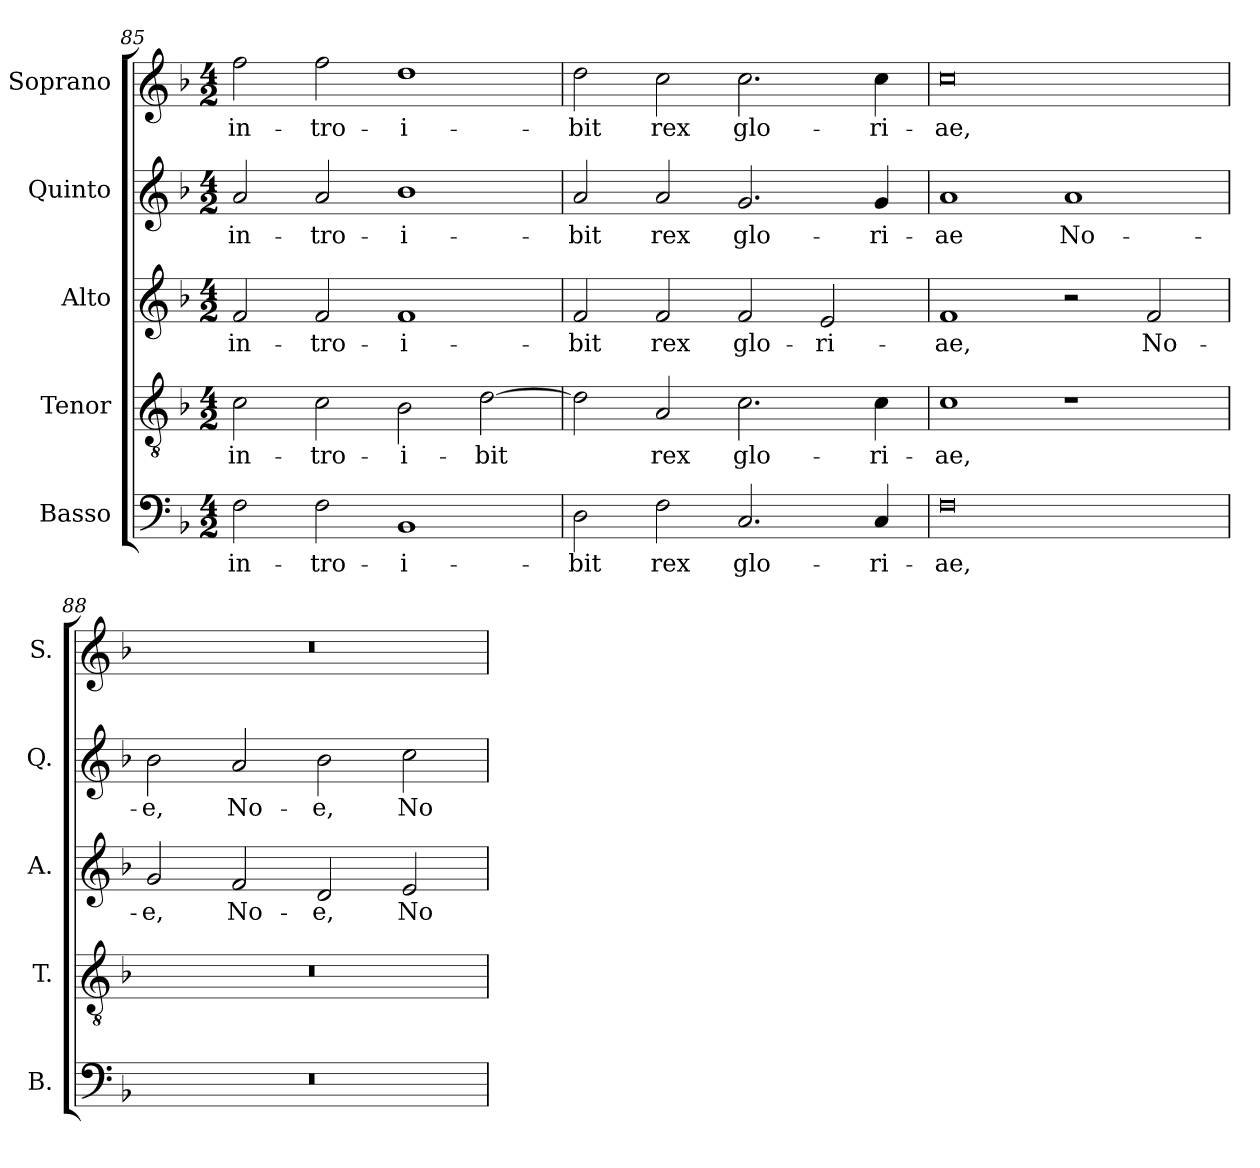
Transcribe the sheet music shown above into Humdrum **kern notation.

**kern	**text	**kern	**text	**kern	**text	**kern	**text	**kern	**text
*part5	*part5	*part4	*part4	*part3	*part3	*part2	*part2	*part1	*part1
*staff5	*staff5	*staff4	*staff4	*staff3	*staff3	*staff2	*staff2	*staff1	*staff1
*I"Basso	*	*I"Tenor	*	*I"Alto	*	*I"Quinto	*	*I"Soprano	*
*I'B.	*	*I'T.	*	*I'A.	*	*I'Q.	*	*I'S.	*
*clefF4	*	*clefGv2	*	*clefG2	*	*clefG2	*	*clefG2	*
*	*	*ITrd7c12	*	*	*	*	*	*	*
*k[b-]	*	*k[b-]	*	*k[b-]	*	*k[b-]	*	*k[b-]	*
*F:	*	*F:	*	*F:	*	*F:	*	*F:	*
*M4/2	*	*M4/2	*	*M4/2	*	*M4/2	*	*M4/2	*
=85	=85	=85	=85	=85	=85	=85	=85	=85	=85
!	!LO:LY:b:color=#000000	!	!	!	!	!	!	!	!
!	!	!	!LO:LY:b:color=#000000	!	!	!	!	!	!
!	!	!	!	!	!LO:LY:b:color=#000000	!	!	!	!
!	!	!	!	!	!	!	!LO:LY:b:color=#000000	!	!
!	!	!	!	!	!	!	!	!	!LO:LY:b:color=#000000
2Fi\	in-	2Ci\	in-	2fi/	in-	2ai/	in-	2ffi\	in-
!	!LO:LY:b:color=#000000	!	!	!	!	!	!	!	!
!	!	!	!LO:LY:b:color=#000000	!	!	!	!	!	!
!	!	!	!	!	!LO:LY:b:color=#000000	!	!	!	!
!	!	!	!	!	!	!	!LO:LY:b:color=#000000	!	!
!	!	!	!	!	!	!	!	!	!LO:LY:b:color=#000000
2Fi\	-tro-	2Ci\	-tro-	2fi/	-tro-	2ai/	-tro-	2ffi\	-tro-
!	!LO:LY:b:color=#000000	!	!	!	!	!	!	!	!
!	!	!	!LO:LY:b:color=#000000	!	!	!	!	!	!
!	!	!	!	!	!LO:LY:b:color=#000000	!	!	!	!
!	!	!	!	!	!	!	!LO:LY:b:color=#000000	!	!
!	!	!	!	!	!	!	!	!	!LO:LY:b:color=#000000
1BB-i	-i-	2BB-i\	-i-	1fi	-i-	1b-i	-i-	1ddi	-i-
!	!	!	!LO:LY:b:color=#000000	!	!	!	!	!	!
.	.	[2Di\	-bit	.	.	.	.	.	.
=86	=86	=86	=86	=86	=86	=86	=86	=86	=86
!	!LO:LY:b:color=#000000	!	!	!	!	!	!	!	!
!	!	!	!	!	!LO:LY:b:color=#000000	!	!	!	!
!	!	!	!	!	!	!	!LO:LY:b:color=#000000	!	!
!	!	!	!	!	!	!	!	!	!LO:LY:b:color=#000000
2Di\	-bit	2Di\]	.	2fi/	-bit	2ai/	-bit	2ddi\	-bit
!	!LO:LY:b:color=#000000	!	!	!	!	!	!	!	!
!	!	!	!LO:LY:b:color=#000000	!	!	!	!	!	!
!	!	!	!	!	!LO:LY:b:color=#000000	!	!	!	!
!	!	!	!	!	!	!	!LO:LY:b:color=#000000	!	!
!	!	!	!	!	!	!	!	!	!LO:LY:b:color=#000000
2Fi\	rex	2AAi/	rex	2fi/	rex	2ai/	rex	2cci\	rex
!	!LO:LY:b:color=#000000	!	!	!	!	!	!	!	!
!	!	!	!LO:LY:b:color=#000000	!	!	!	!	!	!
!	!	!	!	!	!LO:LY:b:color=#000000	!	!	!	!
!	!	!	!	!	!	!	!LO:LY:b:color=#000000	!	!
!	!	!	!	!	!	!	!	!	!LO:LY:b:color=#000000
2.Ci/	glo-	2.Ci\	glo-	2fi/	glo-	2.gi/	glo-	2.cci\	glo-
!	!	!	!	!	!LO:LY:b:color=#000000	!	!	!	!
.	.	.	.	2ei/	-ri-	.	.	.	.
!	!LO:LY:b:color=#000000	!	!	!	!	!	!	!	!
!	!	!	!LO:LY:b:color=#000000	!	!	!	!	!	!
!	!	!	!	!	!	!	!LO:LY:b:color=#000000	!	!
!	!	!	!	!	!	!	!	!	!LO:LY:b:color=#000000
4Ci/	-ri-	4Ci\	-ri-	.	.	4gi/	-ri-	4cci\	-ri-
=87	=87	=87	=87	=87	=87	=87	=87	=87	=87
!	!LO:LY:b:color=#000000	!	!	!	!	!	!	!	!
!	!	!	!LO:LY:b:color=#000000	!	!	!	!	!	!
!	!	!	!	!	!LO:LY:b:color=#000000	!	!	!	!
!	!	!	!	!	!	!	!LO:LY:b:color=#000000	!	!
!	!	!	!	!	!	!	!	!	!LO:LY:b:color=#000000
0Fi	-ae,	1Ci	-ae,	1fi	-ae,	1ai	-ae	0cci	-ae,
!	!	!	!	!	!	!	!LO:LY:b:color=#000000	!	!
.	.	1r	.	2r	.	1ai	No-	.	.
!	!	!	!	!	!LO:LY:b:color=#000000	!	!	!	!
.	.	.	.	2fi/	No-	.	.	.	.
!!LO:LB:g=z
=88	=88	=88	=88	=88	=88	=88	=88	=88	=88
!LO:N:vis=1	!	!LO:N:vis=1	!	!	!	!	!	!	!
!	!	!	!	!	!LO:LY:b:color=#000000	!	!	!	!
!	!	!	!	!	!	!	!LO:LY:b:color=#000000	!LO:N:vis=1	!
0r	.	0r	.	2gi/	-e,	2b-i\	-e,	0r	.
!	!	!	!	!	!LO:LY:b:color=#000000	!	!	!	!
!	!	!	!	!	!	!	!LO:LY:b:color=#000000	!	!
.	.	.	.	2fi/	No-	2ai/	No-	.	.
!	!	!	!	!	!LO:LY:b:color=#000000	!	!	!	!
!	!	!	!	!	!	!	!LO:LY:b:color=#000000	!	!
.	.	.	.	2di/	-e,	2b-i\	-e,	.	.
!	!	!	!	!	!LO:LY:b:color=#000000	!	!	!	!
!	!	!	!	!	!	!	!LO:LY:b:color=#000000	!	!
.	.	.	.	2ei/	No-	2cci\	No-	.	.
=	=	=	=	=	=	=	=	=	=
*-	*-	*-	*-	*-	*-	*-	*-	*-	*-
